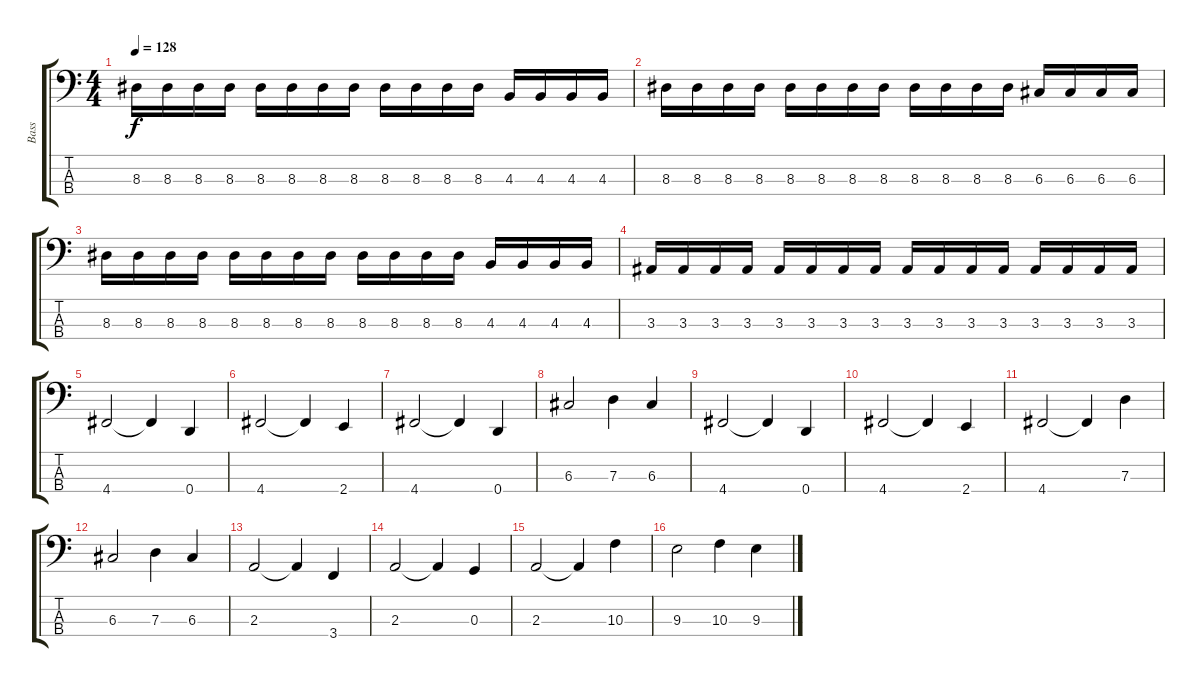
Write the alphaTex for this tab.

\track ("Bass" "Bass") {instrument electricbasspick}
\staff {score tabs}
\tuning (F2 C2 G1 D1) {hide}
\ts (4 4)
\tempo 128
\clef f4
\ks c
8.3.16{dy f} 8.3.16 8.3.16 8.3.16 8.3.16 8.3.16 8.3.16 8.3.16 8.3.16 8.3.16 8.3.16 8.3.16 4.3.16 4.3.16 4.3.16 4.3.16 |
8.3.16 8.3.16 8.3.16 8.3.16 8.3.16 8.3.16 8.3.16 8.3.16 8.3.16 8.3.16 8.3.16 8.3.16 6.3.16 6.3.16 6.3.16 6.3.16 |
8.3.16 8.3.16 8.3.16 8.3.16 8.3.16 8.3.16 8.3.16 8.3.16 8.3.16 8.3.16 8.3.16 8.3.16 4.3.16 4.3.16 4.3.16 4.3.16 |
3.3.16 3.3.16 3.3.16 3.3.16 3.3.16 3.3.16 3.3.16 3.3.16 3.3.16 3.3.16 3.3.16 3.3.16 3.3.16 3.3.16 3.3.16 3.3.16 |
4.4.2 4.4{t}.4 0.4.4 |
4.4.2 4.4{t}.4 2.4.4 |
4.4.2 4.4{t}.4 0.4.4 |
6.3.2 7.3.4 6.3.4 |
4.4.2 4.4{t}.4 0.4.4 |
4.4.2 4.4{t}.4 2.4.4 |
4.4.2 4.4{t}.4 7.3.4 |
6.3.2 7.3.4 6.3.4 |
2.3.2 2.3{t}.4 3.4.4 |
2.3.2 2.3{t}.4 0.3.4 |
2.3.2 2.3{t}.4 10.3.4 |
9.3.2 10.3.4 9.3.4
